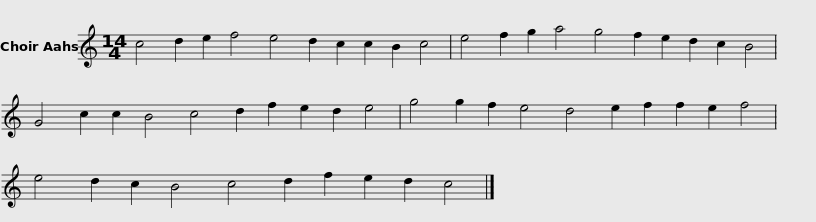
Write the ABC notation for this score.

X:1
L:1/8
M:14/4
I:linebreak $
K:C
V:1 treble
V:1
 c4 d2 e2 f4 e4 d2 c2 c2 B2 c4 | e4 f2 g2 a4 g4 f2 e2 d2 c2 B4 | G4 c2 c2 B4 c4 d2 f2 e2 d2 e4 |$ g4 g2 f2 e4 d4 e2 f2 f2 e2 f4 | e4 d2 c2 B4 c4 d2 f2 e2 d2 c4 |] %5
